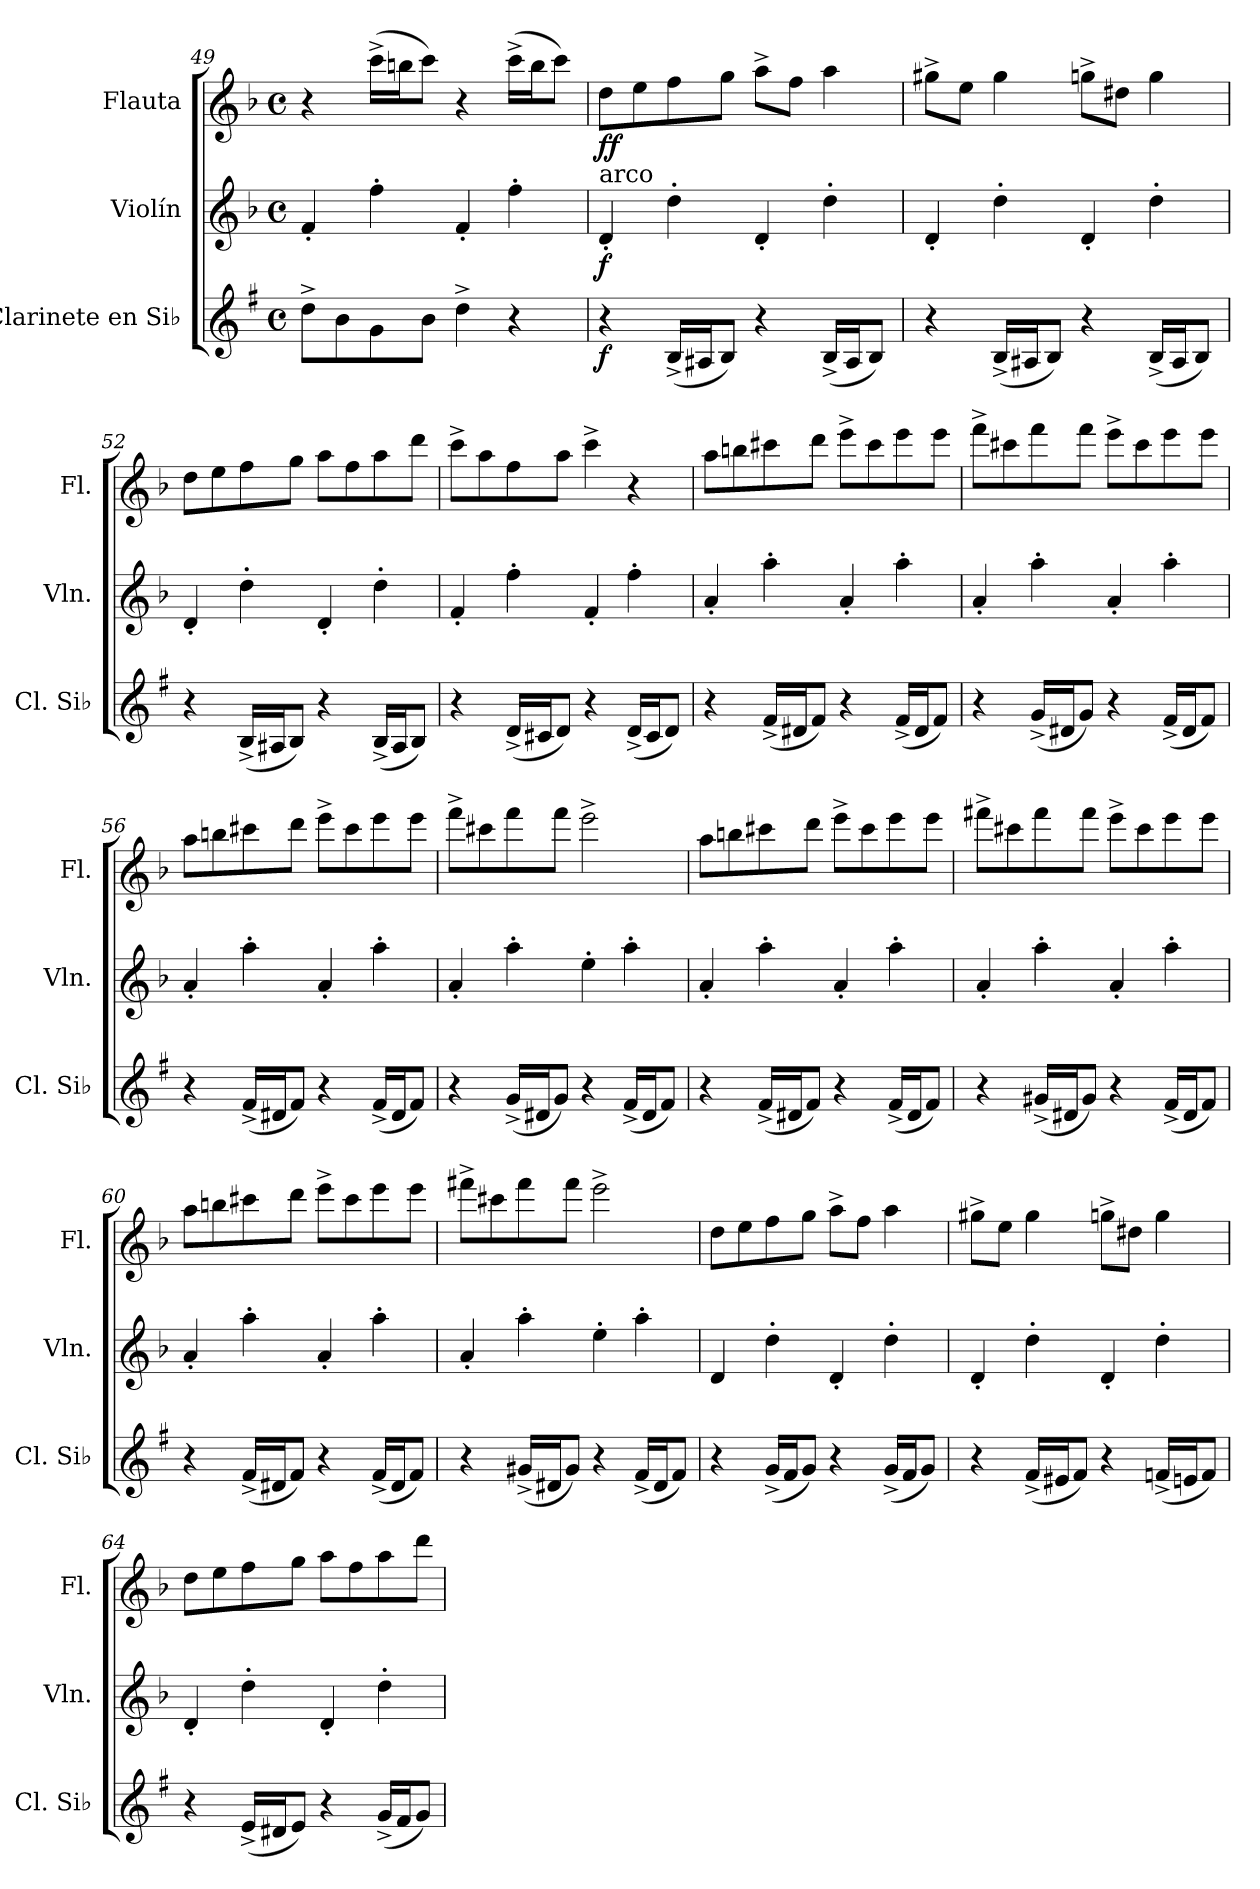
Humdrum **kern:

**kern	**dynam	**kern	**dynam	**kern	**dynam
*part3	*part3	*part2	*part2	*part1	*part1
*staff3	*staff3	*staff2	*staff2	*staff1	*staff1
*I"Clarinete en Si♭	*	*I"Violín	*	*I"Flauta	*
*I'Cl. Si♭	*	*I'Vln.	*	*I'Fl.	*
*clefG2	*	*clefG2	*	*clefG2	*
*ITrd1c2	*	*	*	*	*
*k[b-]	*	*k[b-]	*	*k[b-]	*
*M4/4	*	*M4/4	*	*M4/4	*
*met(c)	*	*met(c)	*	*met(c)	*
=49	=49	=49	=49	=49	=49
8cc^\L	.	4f'/	.	4r	.
8a\	.	.	.	.	.
8f\	.	4ff'\	.	(16ccc^\LL	.
.	.	.	.	16bbn\J	.
8a\J	.	.	.	8ccc\J)	.
4cc^\	.	4f'/	.	4r	.
4r	.	4ff'\	.	(16ccc^\LL	.
.	.	.	.	16bb\J	.
.	.	.	.	8ccc\J)	.
!!LO:PB:g=z
=50	=50	=50	=50	=50	=50
!	!	!LO:TX:a:t=arco	!	!	!
!	!LO:DY:b	!	!LO:DY:b	!	!LO:DY:b
4r	f	4d'/	f	8dd\L	ff
.	.	.	.	8ee\	.
(16A^/LL	.	4dd'\	.	8ff\	.
16G#X/J	.	.	.	.	.
8A/J)	.	.	.	8gg\J	.
4r	.	4d'/	.	8aa^\L	.
.	.	.	.	8ff\J	.
(16A^/LL	.	4dd'\	.	4aa\	.
16G#/J	.	.	.	.	.
8A/J)	.	.	.	.	.
=51	=51	=51	=51	=51	=51
4r	.	4d'/	.	8gg#X^\L	.
.	.	.	.	8ee\J	.
(16A^/LL	.	4dd'\	.	4gg#\	.
16G#X/J	.	.	.	.	.
8A/J)	.	.	.	.	.
4r	.	4d'/	.	8ggn^\L	.
.	.	.	.	8dd#X\J	.
(16A^/LL	.	4dd'\	.	4gg\	.
16G#/J	.	.	.	.	.
8A/J)	.	.	.	.	.
=52	=52	=52	=52	=52	=52
4r	.	4d'/	.	8dd\L	.
.	.	.	.	8ee\	.
(16A^/LL	.	4dd'\	.	8ff\	.
16G#X/J	.	.	.	.	.
8A/J)	.	.	.	8gg\J	.
4r	.	4d'/	.	8aa\L	.
.	.	.	.	8ff\	.
(16A^/LL	.	4dd'\	.	8aa\	.
16G#/J	.	.	.	.	.
8A/J)	.	.	.	8ddd\J	.
!!LO:LB:g=z
=53	=53	=53	=53	=53	=53
4r	.	4f'/	.	8ccc^\L	.
.	.	.	.	8aa\	.
(16c^/LL	.	4ff'\	.	8ff\	.
16Bn/J	.	.	.	.	.
8c/J)	.	.	.	8aa\J	.
4r	.	4f'/	.	4ccc^\	.
(16c^/LL	.	4ff'\	.	4r	.
16B/J	.	.	.	.	.
8c/J)	.	.	.	.	.
=54	=54	=54	=54	=54	=54
4r	.	4a'/	.	8aa\L	.
.	.	.	.	8bbn\	.
(16e^/LL	.	4aa'\	.	8ccc#X\	.
16c#X/J	.	.	.	.	.
8e/J)	.	.	.	8ddd\J	.
4r	.	4a'/	.	8eee^\L	.
.	.	.	.	8ccc#\	.
(16e^/LL	.	4aa'\	.	8eee\	.
16c#/J	.	.	.	.	.
8e/J)	.	.	.	8eee\J	.
=55	=55	=55	=55	=55	=55
4r	.	4a'/	.	8fff^\L	.
.	.	.	.	8ccc#X\	.
(16f^/LL	.	4aa'\	.	8fff\	.
16c#X/J	.	.	.	.	.
8f/J)	.	.	.	8fff\J	.
4r	.	4a'/	.	8eee^\L	.
.	.	.	.	8ccc#\	.
(16e^/LL	.	4aa'\	.	8eee\	.
16c#/J	.	.	.	.	.
8e/J)	.	.	.	8eee\J	.
!!LO:LB:g=z
=56	=56	=56	=56	=56	=56
4r	.	4a'/	.	8aa\L	.
.	.	.	.	8bbn\	.
(16e^/LL	.	4aa'\	.	8ccc#X\	.
16c#X/J	.	.	.	.	.
8e/J)	.	.	.	8ddd\J	.
4r	.	4a'/	.	8eee^\L	.
.	.	.	.	8ccc#\	.
(16e^/LL	.	4aa'\	.	8eee\	.
16c#/J	.	.	.	.	.
8e/J)	.	.	.	8eee\J	.
=57	=57	=57	=57	=57	=57
4r	.	4a'/	.	8fff^\L	.
.	.	.	.	8ccc#X\	.
(16f^/LL	.	4aa'\	.	8fff\	.
16c#X/J	.	.	.	.	.
8f/J)	.	.	.	8fff\J	.
4r	.	4ee'\	.	2eee^\	.
(16e^/LL	.	4aa'\	.	.	.
16c#/J	.	.	.	.	.
8e/J)	.	.	.	.	.
=58	=58	=58	=58	=58	=58
4r	.	4a'/	.	8aa\L	.
.	.	.	.	8bbn\	.
(16e^/LL	.	4aa'\	.	8ccc#X\	.
16c#X/J	.	.	.	.	.
8e/J)	.	.	.	8ddd\J	.
4r	.	4a'/	.	8eee^\L	.
.	.	.	.	8ccc#\	.
(16e^/LL	.	4aa'\	.	8eee\	.
16c#/J	.	.	.	.	.
8e/J)	.	.	.	8eee\J	.
!!LO:LB:g=z
=59	=59	=59	=59	=59	=59
4r	.	4a'/	.	8fff#X^\L	.
.	.	.	.	8ccc#X\	.
(16f#X^/LL	.	4aa'\	.	8fff#\	.
16c#X/J	.	.	.	.	.
8f#/J)	.	.	.	8fff#\J	.
4r	.	4a'/	.	8eee^\L	.
.	.	.	.	8ccc#\	.
(16e^/LL	.	4aa'\	.	8eee\	.
16c#/J	.	.	.	.	.
8e/J)	.	.	.	8eee\J	.
=60	=60	=60	=60	=60	=60
4r	.	4a'/	.	8aa\L	.
.	.	.	.	8bbn\	.
(16e^/LL	.	4aa'\	.	8ccc#X\	.
16c#X/J	.	.	.	.	.
8e/J)	.	.	.	8ddd\J	.
4r	.	4a'/	.	8eee^\L	.
.	.	.	.	8ccc#\	.
(16e^/LL	.	4aa'\	.	8eee\	.
16c#/J	.	.	.	.	.
8e/J)	.	.	.	8eee\J	.
=61	=61	=61	=61	=61	=61
4r	.	4a'/	.	8fff#X^\L	.
.	.	.	.	8ccc#X\	.
(16f#X^/LL	.	4aa'\	.	8fff#\	.
16c#X/J	.	.	.	.	.
8f#/J)	.	.	.	8fff#\J	.
4r	.	4ee'\	.	2eee^\	.
(16e^/LL	.	4aa'\	.	.	.
16c#/J	.	.	.	.	.
8e/J)	.	.	.	.	.
!!LO:PB:g=z
=62	=62	=62	=62	=62	=62
4r	.	4d/	.	8dd\L	.
.	.	.	.	8ee\	.
(16f^/LL	.	4dd'\	.	8ff\	.
16e/J	.	.	.	.	.
8f/J)	.	.	.	8gg\J	.
4r	.	4d'/	.	8aa^\L	.
.	.	.	.	8ff\J	.
(16f^/LL	.	4dd'\	.	4aa\	.
16e/J	.	.	.	.	.
8f/J)	.	.	.	.	.
=63	=63	=63	=63	=63	=63
4r	.	4d'/	.	8gg#X^\L	.
.	.	.	.	8ee\J	.
(16e^/LL	.	4dd'\	.	4gg#\	.
16d#X/J	.	.	.	.	.
8e/J)	.	.	.	.	.
4r	.	4d'/	.	8ggn^\L	.
.	.	.	.	8dd#X\J	.
(16e-X^/LL	.	4dd'\	.	4gg\	.
16dn/J	.	.	.	.	.
8e-/J)	.	.	.	.	.
=64	=64	=64	=64	=64	=64
4r	.	4d'/	.	8dd\L	.
.	.	.	.	8ee\	.
(16d^/LL	.	4dd'\	.	8ff\	.
16c#X/J	.	.	.	.	.
8d/J)	.	.	.	8gg\J	.
4r	.	4d'/	.	8aa\L	.
.	.	.	.	8ff\	.
(16f^/LL	.	4dd'\	.	8aa\	.
16e/J	.	.	.	.	.
8f/J)	.	.	.	8ddd\J	.
=	=	=	=	=	=
*-	*-	*-	*-	*-	*-
